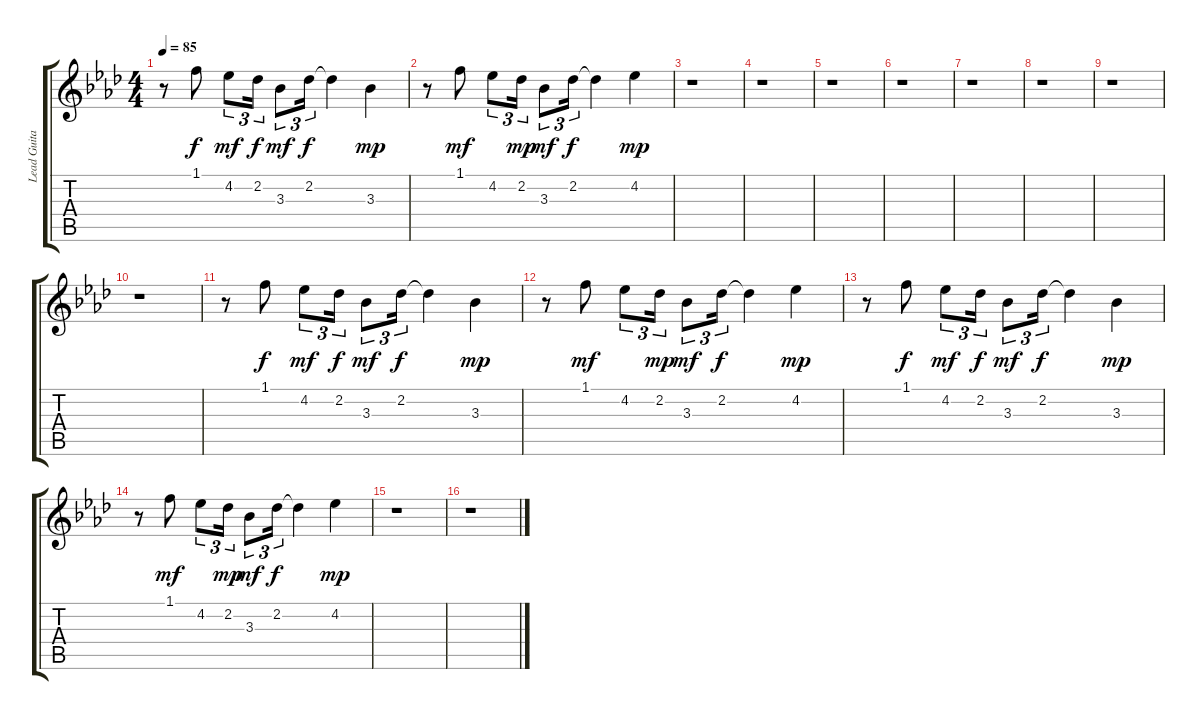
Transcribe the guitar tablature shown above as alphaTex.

\track ("Lead Guitar" "Lead Guita") {instrument electricguitarjazz}
\staff {score tabs}
\tuning (E4 B3 G3 D3 A2 E2) {hide}
\ts (4 4)
\tempo 85
\clef g2
\ks ab
r.8{dy mp} 1.1.8{dy f} 4.2.8{tu (3 2) dy mf} 2.2.16{tu (3 2) dy f} 3.3.8{tu (3 2) dy mf} 2.2.16{tu (3 2) dy f} 2.2{t}.4 3.3.4{dy mp} |
r.8 1.1.8{dy mf} 4.2.8{tu (3 2)} 2.2.16{tu (3 2) dy mp} 3.3.8{tu (3 2) dy mf} 2.2.16{tu (3 2) dy f} 2.2{t}.4 4.2.4{dy mp} |
r.1 |
r.1 |
r.1 |
r.1 |
r.1 |
r.1 |
r.1 |
r.1 |
r.8 1.1.8{dy f} 4.2.8{tu (3 2) dy mf} 2.2.16{tu (3 2) dy f} 3.3.8{tu (3 2) dy mf} 2.2.16{tu (3 2) dy f} 2.2{t}.4 3.3.4{dy mp} |
r.8 1.1.8{dy mf} 4.2.8{tu (3 2)} 2.2.16{tu (3 2) dy mp} 3.3.8{tu (3 2) dy mf} 2.2.16{tu (3 2) dy f} 2.2{t}.4 4.2.4{dy mp} |
r.8 1.1.8{dy f} 4.2.8{tu (3 2) dy mf} 2.2.16{tu (3 2) dy f} 3.3.8{tu (3 2) dy mf} 2.2.16{tu (3 2) dy f} 2.2{t}.4 3.3.4{dy mp} |
r.8 1.1.8{dy mf} 4.2.8{tu (3 2)} 2.2.16{tu (3 2) dy mp} 3.3.8{tu (3 2) dy mf} 2.2.16{tu (3 2) dy f} 2.2{t}.4 4.2.4{dy mp} |
r.1 |
r.1
